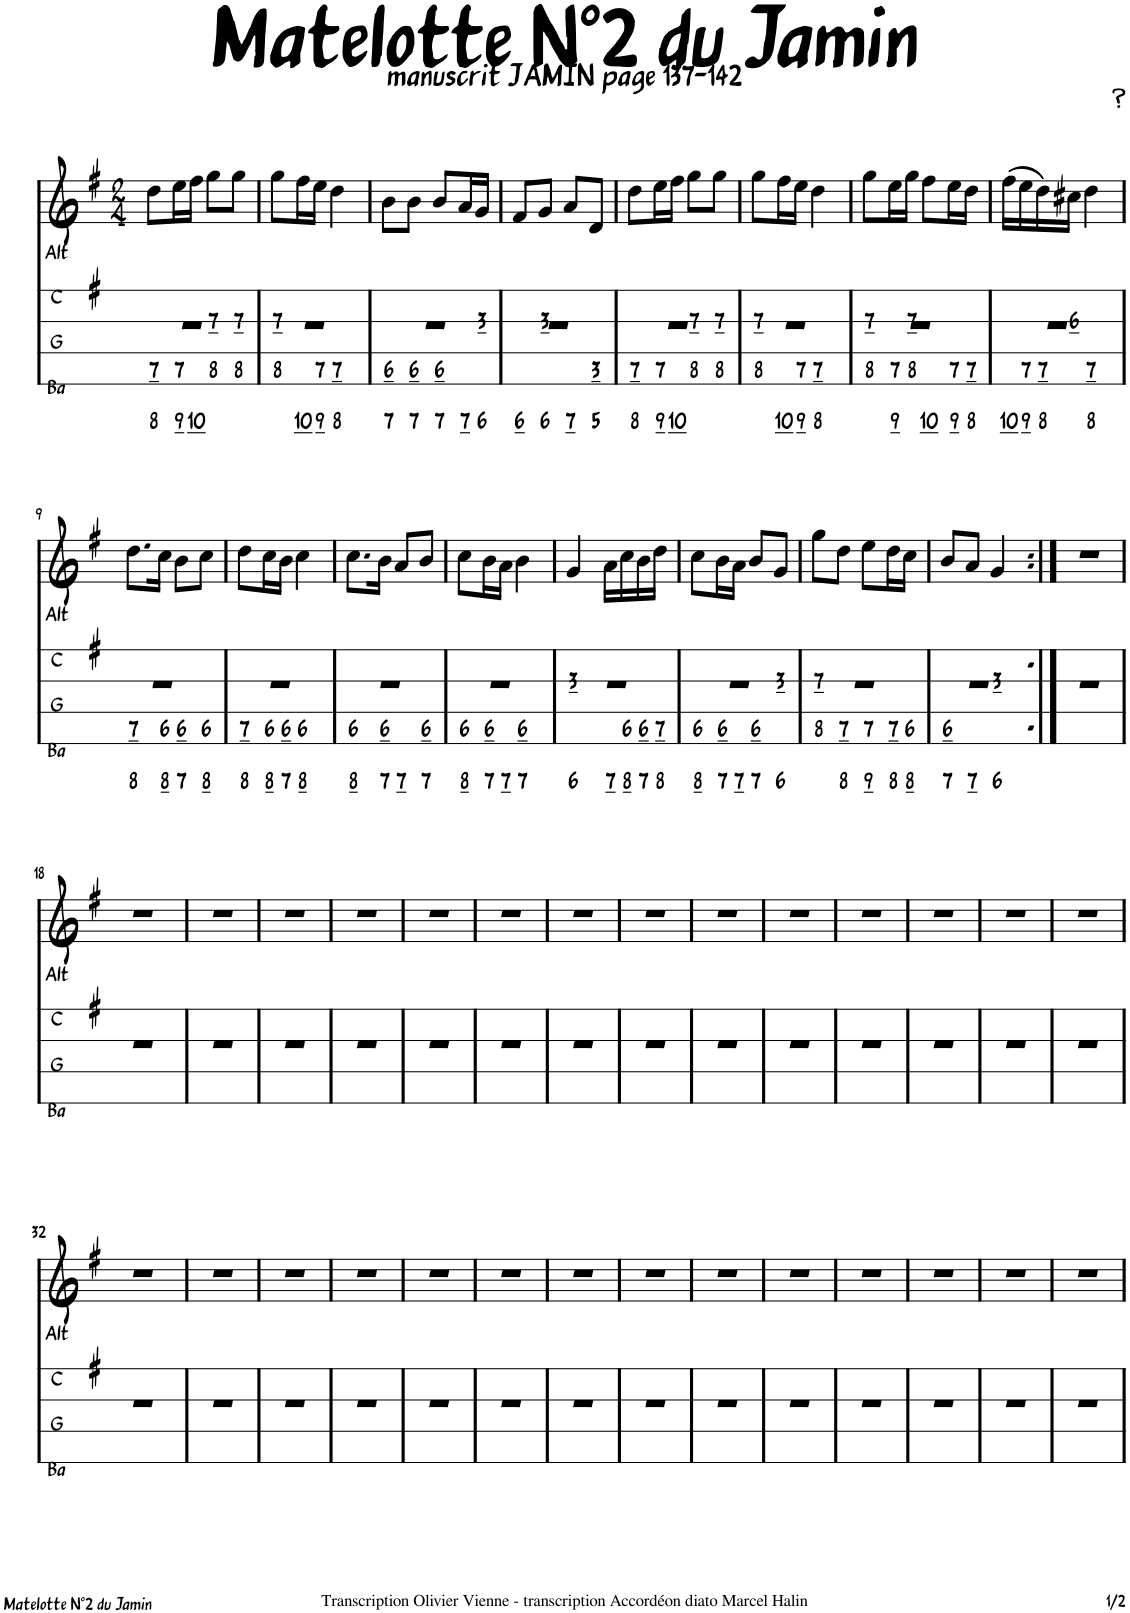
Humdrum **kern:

**kern	**kern	**text	**text	**text
*part2	*part1	*part1	*part1	*part1
*staff2	*staff1	*staff1	*staff1	*staff1
*I"Alt  C  G  Ba	*I"Piano	*	*	*
*I'Alt  C  G  Ba	*I'Pno	*	*	*
*stria4	*	*	*	*
*clefG2	*clefG2	*	*	*
*k[f#]	*k[f#]	*	*	*
*M2/4	*M2/4	*	*	*
=1	=1	=1	=1	=1
!	!	!	!LO:LY:b	!LO:LY:b
2r	8dd\L	.	7	8
!	!	!	!LO:LY:b	!LO:LY:b
.	16ee\L	.	7	9
!	!	!	!	!LO:LY:b
.	16ff#\JJ	.	.	10
!	!	!LO:LY:b	!LO:LY:b	!
.	8gg\L	7	8	.
!	!	!LO:LY:b	!LO:LY:b	!
.	8gg\J	7	8	.
=2	=2	=2	=2	=2
!	!	!LO:LY:b	!LO:LY:b	!
2r	8gg\L	7	8	.
!	!	!	!	!LO:LY:b
.	16ff#\L	.	.	10
!	!	!	!LO:LY:b	!LO:LY:b
.	16ee\JJ	.	7	9
!	!	!	!LO:LY:b	!LO:LY:b
.	4dd\	.	7	8
=3	=3	=3	=3	=3
!	!	!	!LO:LY:b	!LO:LY:b
2r	8b\L	.	6	7
!	!	!	!LO:LY:b	!LO:LY:b
.	8b\J	.	6	7
!	!	!	!LO:LY:b	!LO:LY:b
.	8b/L	.	6	7
!	!	!	!	!LO:LY:b
.	16a/L	.	.	7
!	!	!LO:LY:b	!	!LO:LY:b
.	16g/JJ	3	.	6
=4	=4	=4	=4	=4
!	!	!	!	!LO:LY:b
2r	8f#/L	.	.	6
!	!	!LO:LY:b	!	!LO:LY:b
.	8g/J	3	.	6
!	!	!	!	!LO:LY:b
.	8a/L	.	.	7
!	!	!	!LO:LY:b	!LO:LY:b
.	8d/J	.	3	5
=5	=5	=5	=5	=5
!	!	!	!LO:LY:b	!LO:LY:b
2r	8dd\L	.	7	8
!	!	!	!LO:LY:b	!LO:LY:b
.	16ee\L	.	7	9
!	!	!	!	!LO:LY:b
.	16ff#\JJ	.	.	10
!	!	!LO:LY:b	!LO:LY:b	!
.	8gg\L	7	8	.
!	!	!LO:LY:b	!LO:LY:b	!
.	8gg\J	7	8	.
=6	=6	=6	=6	=6
!	!	!LO:LY:b	!LO:LY:b	!
2r	8gg\L	7	8	.
!	!	!	!	!LO:LY:b
.	16ff#\L	.	.	10
!	!	!	!LO:LY:b	!LO:LY:b
.	16ee\JJ	.	7	9
!	!	!	!LO:LY:b	!LO:LY:b
.	4dd\	.	7	8
=7	=7	=7	=7	=7
!	!	!LO:LY:b	!LO:LY:b	!
2r	8gg\L	7	8	.
!	!	!	!LO:LY:b	!LO:LY:b
.	16ee\L	.	7	9
!	!	!LO:LY:b	!LO:LY:b	!
.	16gg\JJ	7	8	.
!	!	!	!	!LO:LY:b
.	8ff#\L	.	.	10
!	!	!	!LO:LY:b	!LO:LY:b
.	16ee\L	.	7	9
!	!	!	!LO:LY:b	!LO:LY:b
.	16dd\JJ	.	7	8
=8	=8	=8	=8	=8
!	!	!	!	!LO:LY:b
2r	(16ff#\LL	.	.	10
!	!	!	!LO:LY:b	!LO:LY:b
.	16ee\	.	7	9
!	!	!	!LO:LY:b	!LO:LY:b
.	16dd\)	.	7	8
!	!	!LO:LY:b	!	!
.	16cc#X\JJ	6	.	.
!	!	!	!LO:LY:b	!LO:LY:b
.	4dd\	.	7	8
!!LO:LB:g=z
=9	=9	=9	=9	=9
!	!	!	!LO:LY:b	!LO:LY:b
2r	8.dd\L	.	7	8
!	!	!	!LO:LY:b	!LO:LY:b
.	16cc\Jk	.	6	8
!	!	!	!LO:LY:b	!LO:LY:b
.	8b\L	.	6	7
!	!	!	!LO:LY:b	!LO:LY:b
.	8cc\J	.	6	8
=10	=10	=10	=10	=10
!	!	!	!LO:LY:b	!LO:LY:b
2r	8dd\L	.	7	8
!	!	!	!LO:LY:b	!LO:LY:b
.	16cc\L	.	6	8
!	!	!	!LO:LY:b	!LO:LY:b
.	16b\JJ	.	6	7
!	!	!	!LO:LY:b	!LO:LY:b
.	4cc\	.	6	8
=11	=11	=11	=11	=11
!	!	!	!LO:LY:b	!LO:LY:b
2r	8.cc\L	.	6	8
!	!	!	!LO:LY:b	!LO:LY:b
.	16b\Jk	.	6	7
!	!	!	!	!LO:LY:b
.	8a/L	.	.	7
!	!	!	!LO:LY:b	!LO:LY:b
.	8b/J	.	6	7
=12	=12	=12	=12	=12
!	!	!	!LO:LY:b	!LO:LY:b
2r	8cc\L	.	6	8
!	!	!	!LO:LY:b	!LO:LY:b
.	16b\L	.	6	7
!	!	!	!	!LO:LY:b
.	16a\JJ	.	.	7
!	!	!	!LO:LY:b	!LO:LY:b
.	4b\	.	6	7
=13	=13	=13	=13	=13
!	!	!LO:LY:b	!	!LO:LY:b
2r	4g/	3	.	6
!	!	!	!	!LO:LY:b
.	16a\LL	.	.	7
!	!	!	!LO:LY:b	!LO:LY:b
.	16cc\	.	6	8
!	!	!	!LO:LY:b	!LO:LY:b
.	16b\	.	6	7
!	!	!	!LO:LY:b	!LO:LY:b
.	16dd\JJ	.	7	8
=14	=14	=14	=14	=14
!	!	!	!LO:LY:b	!LO:LY:b
2r	8cc\L	.	6	8
!	!	!	!LO:LY:b	!LO:LY:b
.	16b\L	.	6	7
!	!	!	!	!LO:LY:b
.	16a\JJ	.	.	7
!	!	!	!LO:LY:b	!LO:LY:b
.	8b/L	.	6	7
!	!	!LO:LY:b	!	!LO:LY:b
.	8g/J	3	.	6
=15	=15	=15	=15	=15
!	!	!LO:LY:b	!LO:LY:b	!
2r	8gg\L	7	8	.
!	!	!	!LO:LY:b	!LO:LY:b
.	8dd\J	.	7	8
!	!	!	!LO:LY:b	!LO:LY:b
.	8ee\L	.	7	9
!	!	!	!LO:LY:b	!LO:LY:b
.	16dd\L	.	7	8
!	!	!	!LO:LY:b	!LO:LY:b
.	16cc\JJ	.	6	8
=16	=16	=16	=16	=16
!	!	!	!LO:LY:b	!LO:LY:b
2r	8b/L	.	6	7
!	!	!	!	!LO:LY:b
.	8a/J	.	.	7
!	!	!LO:LY:b	!	!LO:LY:b
.	4g/	3	.	6
=17:|!	=17:|!	=17:|!	=17:|!	=17:|!
2r	2r	.	.	.
!!LO:LB:g=z
=18	=18	=18	=18	=18
2r	2r	.	.	.
=19	=19	=19	=19	=19
2r	2r	.	.	.
=20	=20	=20	=20	=20
2r	2r	.	.	.
=21	=21	=21	=21	=21
2r	2r	.	.	.
=22	=22	=22	=22	=22
2r	2r	.	.	.
=23	=23	=23	=23	=23
2r	2r	.	.	.
=24	=24	=24	=24	=24
2r	2r	.	.	.
=25	=25	=25	=25	=25
2r	2r	.	.	.
=26	=26	=26	=26	=26
2r	2r	.	.	.
=27	=27	=27	=27	=27
2r	2r	.	.	.
=28	=28	=28	=28	=28
2r	2r	.	.	.
=29	=29	=29	=29	=29
2r	2r	.	.	.
=30	=30	=30	=30	=30
2r	2r	.	.	.
=31	=31	=31	=31	=31
2r	2r	.	.	.
!!LO:LB:g=z
=32	=32	=32	=32	=32
2r	2r	.	.	.
=33	=33	=33	=33	=33
2r	2r	.	.	.
=34	=34	=34	=34	=34
2r	2r	.	.	.
=35	=35	=35	=35	=35
2r	2r	.	.	.
=36	=36	=36	=36	=36
2r	2r	.	.	.
=37	=37	=37	=37	=37
2r	2r	.	.	.
=38	=38	=38	=38	=38
2r	2r	.	.	.
=39	=39	=39	=39	=39
2r	2r	.	.	.
=40	=40	=40	=40	=40
2r	2r	.	.	.
=41	=41	=41	=41	=41
2r	2r	.	.	.
=42	=42	=42	=42	=42
2r	2r	.	.	.
=43	=43	=43	=43	=43
2r	2r	.	.	.
=44	=44	=44	=44	=44
2r	2r	.	.	.
=45	=45	=45	=45	=45
2r	2r	.	.	.
=	=	=	=	=
*-	*-	*-	*-	*-
